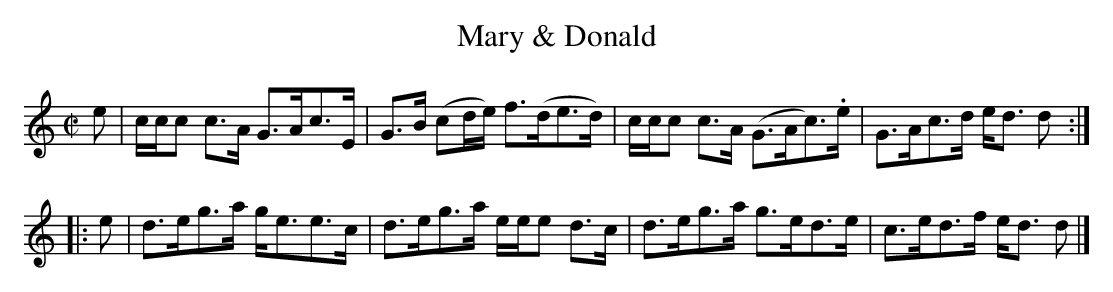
X:1
T: Mary & Donald
M: C|
K: DDor
e | c/c/c c>A G>Ac>E | G>B (cd/e/) f>(de>d) | c/c/c c>A (G>Ac)>.e | G>Ac>d e<d d ::
e | d>eg>a g<ee>c | d>eg>a e/e/e d>c | d>eg>a g>ed>e | c>ed>f e<d d |]
